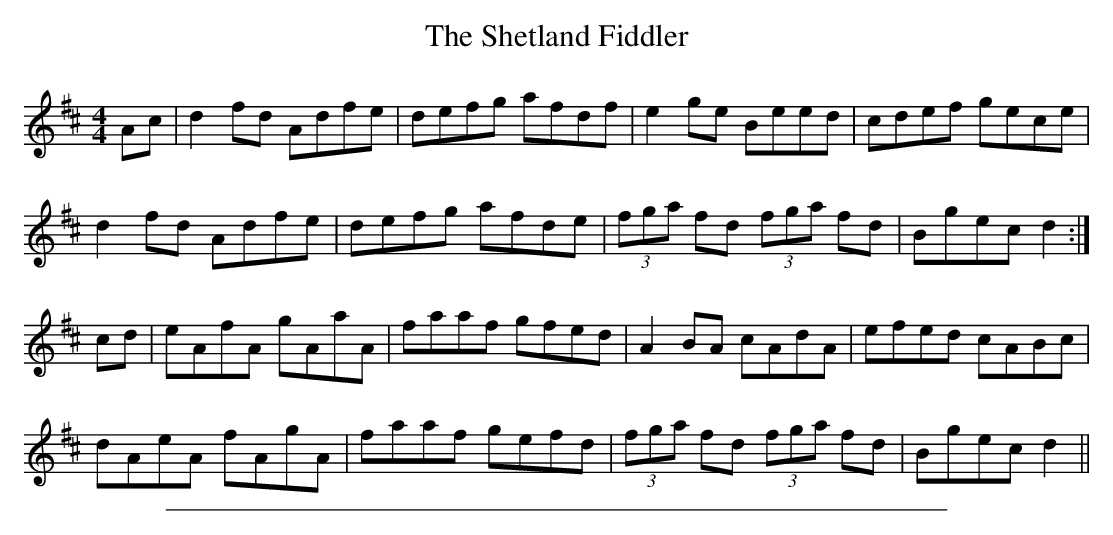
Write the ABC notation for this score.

X:1
T: Shetland Fiddler, The
M:4/4
L:1/8
K:D
Ac | d2 fd Adfe | defg afdf | e2   ge   Beed   | cdef gece |
     d2 fd Adfe | defg afde |(3fga fd (3fga fd | Bgec d2  :|
cd | eAfA  gAaA | faaf gfed | A2   BA   cAdA   | efed cABc |
     dAeA  fAgA | faaf gefd |(3fga fd (3fga fd | Bgec d2  ||
